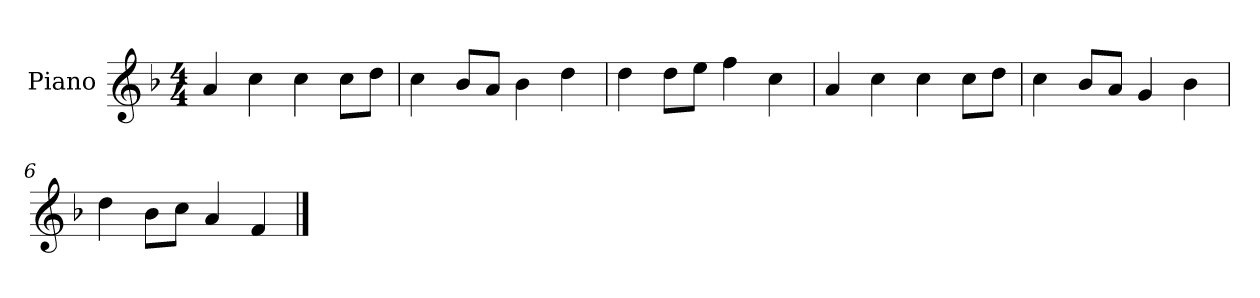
**kern
*part1
*staff1
*I"Piano
*I'P-no
*clefG2
*k[b-]
*M4/4
*MM90
=1
4a/
4cc\
4cc\
8cc\L
8dd\J
=2
4cc\
8b-/L
8a/J
4b-\
4dd\
=3
4dd\
8dd\L
8ee\J
4ff\
4cc\
=4
4a/
4cc\
4cc\
8cc\L
8dd\J
=5
4cc\
8b-/L
8a/J
4g/
4b-\
=6
4dd\
8b-\L
8cc\J
4a/
4f/
==
*-
